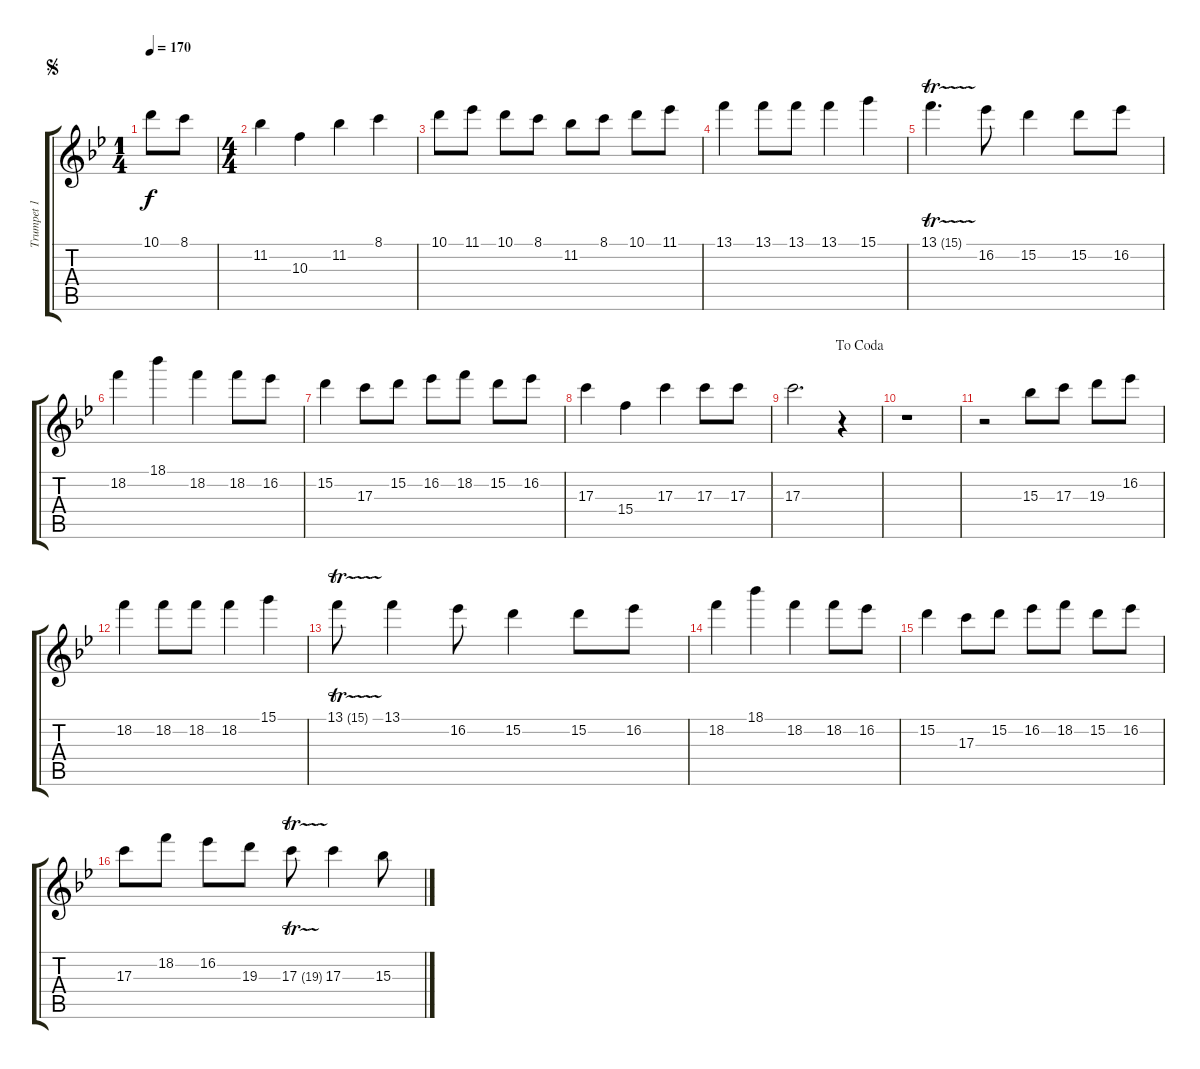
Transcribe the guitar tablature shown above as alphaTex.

\track ("Trumpet 1" "Trumpet 1") {instrument distortionguitar}
\staff {score tabs}
\tuning (E4 B3 G3 D3 A2 E2) {hide}
\ts (1 4)
\jump segno
\tempo 170
\clef g2
\ks bb
10.1.8{dy f instrument distortionguitar} 8.1.8 |
\ts (4 4)
11.2.4 10.3.4 11.2.4 8.1.4 |
10.1.8 11.1.8 10.1.8 8.1.8 11.2.8 8.1.8 10.1.8 11.1.8 |
13.1.4 13.1.8 13.1.8 13.1.4 15.1.4 |
13.1{tr (15 32)}.4{d} 16.2.8 15.2.4 15.2.8 16.2.8 |
18.2.4 18.1.4 18.2.4 18.2.8 16.2.8 |
15.2.4 17.3.8 15.2.8 16.2.8 18.2.8 15.2.8 16.2.8 |
17.3.4 15.4.4 17.3.4 17.3.8 17.3.8 |
\jump dacoda
17.3.2{d} r.4 |
r.1 |
r.2 15.3.8 17.3.8 19.3.8 16.2.8 |
18.2.4 18.2.8 18.2.8 18.2.4 15.1.4 |
13.1{tr (15 32)}.8 13.1.4 16.2.8 15.2.4 15.2.8 16.2.8 |
18.2.4 18.1.4 18.2.4 18.2.8 16.2.8 |
15.2.4 17.3.8 15.2.8 16.2.8 18.2.8 15.2.8 16.2.8 |
17.3.8 18.2.8 16.2.8 19.3.8 17.3{tr (19 32)}.8 17.3.4 15.3.8
